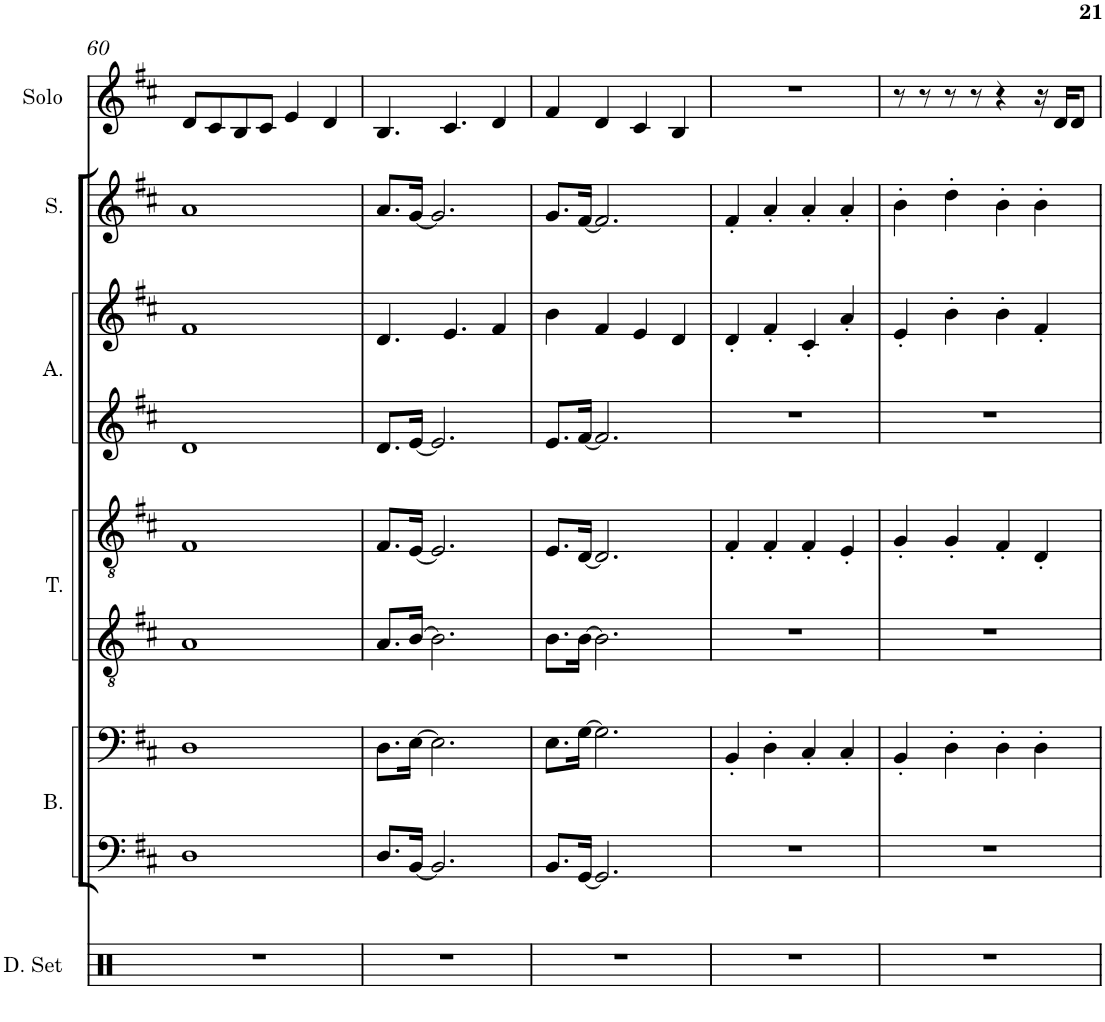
**kern	**kern	**kern	**kern	**kern	**kern	**kern	**kern	**kern
*part6	*part5	*part5	*part4	*part4	*part3	*part3	*part2	*part1
*staff9	*staff8	*staff7	*staff6	*staff5	*staff4	*staff3	*staff2	*staff1
*I"Drumset	*I"Bass	*	*I"Tenor	*	*I"Alto	*	*I"Soprano	*I"Solo
*I'D. Set	*I'B.	*	*I'T.	*	*I'A.	*	*I'S.	*I'Solo
!!LO:PB:g=z
*clefX	*clefF4	*clefF4	*clefGv2	*clefGv2	*clefG2	*clefG2	*clefG2	*clefG2
*k[]	*k[f#c#]	*k[f#c#]	*k[f#c#]	*k[f#c#]	*k[f#c#]	*k[f#c#]	*k[f#c#]	*k[f#c#]
*M4/4	*M4/4	*M4/4	*M4/4	*M4/4	*M4/4	*M4/4	*M4/4	*M4/4
=60	=60	=60	=60	=60	=60	=60	=60	=60
1r	1D	1D	1A	1F#	1d	1f#	1a	8d/L
.	.	.	.	.	.	.	.	8c#/
.	.	.	.	.	.	.	.	8B/
.	.	.	.	.	.	.	.	8c#/J
.	.	.	.	.	.	.	.	4e/
.	.	.	.	.	.	.	.	4d/
=61	=61	=61	=61	=61	=61	=61	=61	=61
1r	8.D/L	8.D\L	8.A/L	8.F#/L	8.d/L	4.d/	8.a/L	4.B/
.	[16BB/Jk	[16E\Jk	[16B/Jk	[16E/Jk	[16e/Jk	.	[16g/Jk	.
.	2.BB/]	2.E\]	2.B\]	2.E/]	2.e/]	.	2.g/]	.
.	.	.	.	.	.	4.e/	.	4.c#/
.	.	.	.	.	.	4f#/	.	4d/
=62	=62	=62	=62	=62	=62	=62	=62	=62
1r	8.BB/L	8.E\L	8.B\L	8.E/L	8.e/L	4b\	8.g/L	4f#/
.	[16GG/Jk	[16G\Jk	[16B\Jk	[16D/Jk	[16f#/Jk	.	[16f#/Jk	.
.	2.GG/]	2.G\]	2.B\]	2.D/]	2.f#/]	4f#/	2.f#/]	4d/
.	.	.	.	.	.	4e/	.	4c#/
.	.	.	.	.	.	4d/	.	4B/
=63	=63	=63	=63	=63	=63	=63	=63	=63
1r	1r	4BB'/	1r	4F#'/	1r	4d'/	4f#'/	1r
.	.	4D'\	.	4F#'/	.	4f#'/	4a'/	.
.	.	4C#'/	.	4F#'/	.	4c#'/	4a'/	.
.	.	4C#'/	.	4E'/	.	4a'/	4a'/	.
=64	=64	=64	=64	=64	=64	=64	=64	=64
1r	1r	4BB'/	1r	4G'/	1r	4e'/	4b'\	8r
.	.	.	.	.	.	.	.	8r
.	.	4D'\	.	4G'/	.	4b'\	4dd'\	8r
.	.	.	.	.	.	.	.	8r
.	.	4D'\	.	4F#'/	.	4b'\	4b'\	4r
.	.	4D'\	.	4D'/	.	4f#'/	4b'\	16r
.	.	.	.	.	.	.	.	16d/KL
.	.	.	.	.	.	.	.	8d/J
=	=	=	=	=	=	=	=	=
*-	*-	*-	*-	*-	*-	*-	*-	*-
